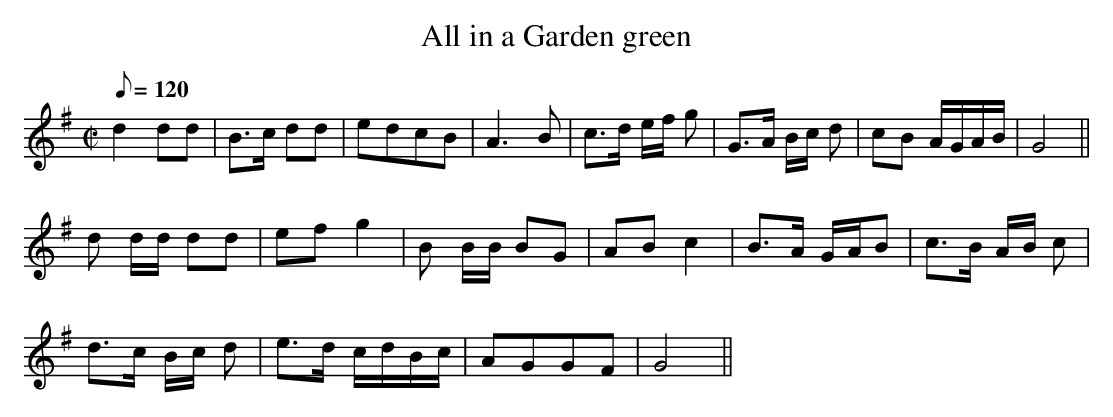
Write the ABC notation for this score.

X:1
T:All in a Garden green
L:1/8
M:C|
Q:120
K:G
d2dd|B>c dd|edcB|A3B|c>d e/2f/2 g|G>A B/2c/2 d|cB A/2G/2A/2B/2|G4||
d d/2d/2 dd|efg2|B B/2B/2 BG|AB c2|B>A G/2A/2B|c>B A/2B/2 c|
d>c B/2c/2 d|e>d c/2d/2B/2c/2|AGGF|G4||
